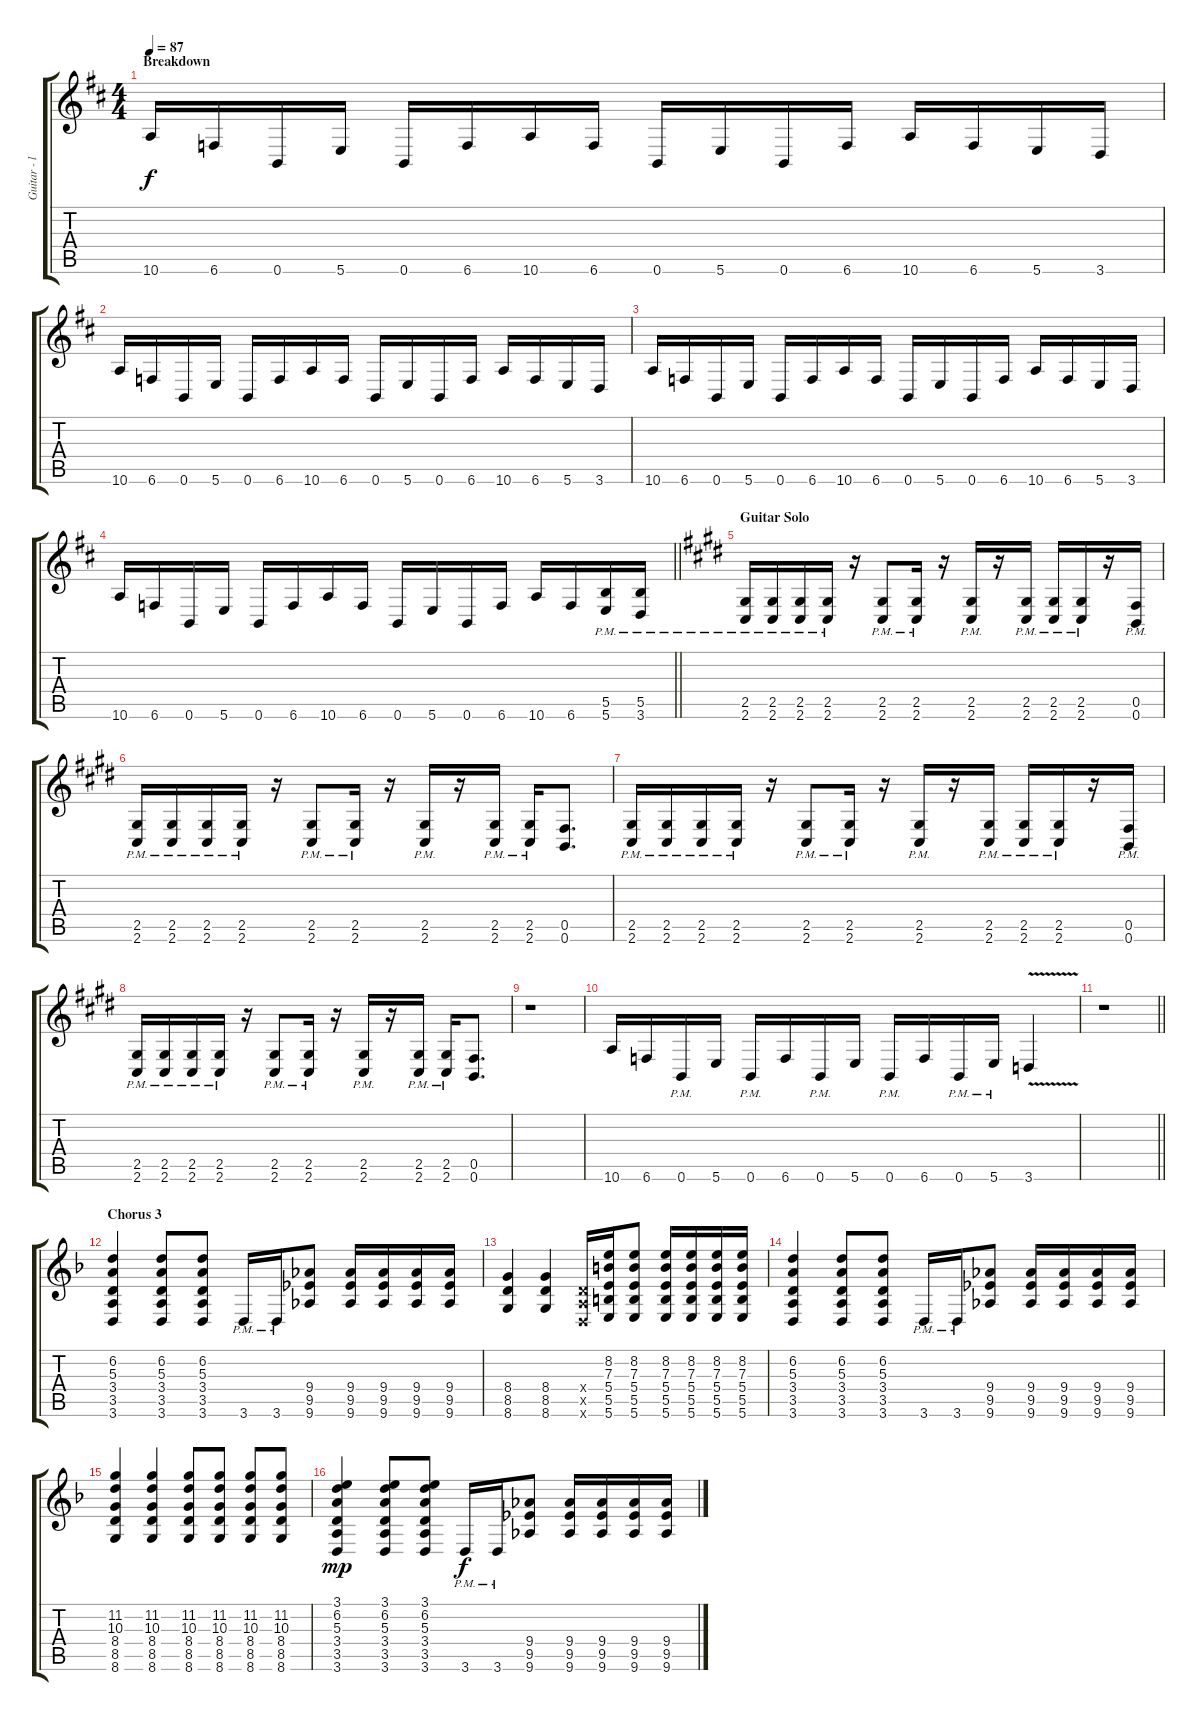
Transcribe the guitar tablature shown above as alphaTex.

\track ("Guitar - left" "Guitar - l") {instrument distortionguitar}
\staff {score tabs}
\tuning (Db4 Ab3 E3 B2 Gb2 B1) {hide}
\ts (4 4)
\section ("" "Breakdown")
\tempo 87
\clef g2
\ks bminor
10.6.16{dy f} 6.6.16 0.6.16 5.6.16 0.6.16 6.6.16 10.6.16 6.6.16 0.6.16 5.6.16 0.6.16 6.6.16 10.6.16 6.6.16 5.6.16 3.6.16 |
10.6.16 6.6.16 0.6.16 5.6.16 0.6.16 6.6.16 10.6.16 6.6.16 0.6.16 5.6.16 0.6.16 6.6.16 10.6.16 6.6.16 5.6.16 3.6.16 |
10.6.16 6.6.16 0.6.16 5.6.16 0.6.16 6.6.16 10.6.16 6.6.16 0.6.16 5.6.16 0.6.16 6.6.16 10.6.16 6.6.16 5.6.16 3.6.16 |
\barLineRight lightlight
10.6.16 6.6.16 0.6.16 5.6.16 0.6.16 6.6.16 10.6.16 6.6.16 0.6.16 5.6.16 0.6.16 6.6.16 10.6.16 6.6.16 (5.5{pm} 5.6{pm}).16 (5.5{pm} 3.6{pm}).16 |
\section ("" "Guitar Solo")
\ks c#minor
(2.5{pm} 2.6{pm}).16 (2.5{pm} 2.6{pm}).16 (2.5{pm} 2.6{pm}).16 (2.5{pm} 2.6{pm}).16 r.16 (2.5{pm} 2.6{pm}).8 (2.5{pm} 2.6{pm}).16 r.16 (2.5{pm} 2.6{pm}).16 r.16 (2.5{pm} 2.6{pm}).16 (2.5{pm} 2.6{pm}).16 (2.5{pm} 2.6{pm}).16 r.16 (0.5{pm} 0.6{pm}).16 |
(2.5{pm} 2.6{pm}).16 (2.5{pm} 2.6{pm}).16 (2.5{pm} 2.6{pm}).16 (2.5{pm} 2.6{pm}).16 r.16 (2.5{pm} 2.6{pm}).8 (2.5{pm} 2.6{pm}).16 r.16 (2.5{pm} 2.6{pm}).16 r.16 (2.5{pm} 2.6{pm}).16 (2.5{pm} 2.6{pm}).16 (0.5 0.6).8{d} |
(2.5{pm} 2.6{pm}).16 (2.5{pm} 2.6{pm}).16 (2.5{pm} 2.6{pm}).16 (2.5{pm} 2.6{pm}).16 r.16 (2.5{pm} 2.6{pm}).8 (2.5{pm} 2.6{pm}).16 r.16 (2.5{pm} 2.6{pm}).16 r.16 (2.5{pm} 2.6{pm}).16 (2.5{pm} 2.6{pm}).16 (2.5{pm} 2.6{pm}).16 r.16 (0.5{pm} 0.6{pm}).16 |
(2.5{pm} 2.6{pm}).16 (2.5{pm} 2.6{pm}).16 (2.5{pm} 2.6{pm}).16 (2.5{pm} 2.6{pm}).16 r.16 (2.5{pm} 2.6{pm}).8 (2.5{pm} 2.6{pm}).16 r.16 (2.5{pm} 2.6{pm}).16 r.16 (2.5{pm} 2.6{pm}).16 (2.5{pm} 2.6{pm}).16 (0.5 0.6).8{d} |
r.1 |
10.6.16 6.6.16 0.6{pm}.16 5.6.16 0.6{pm}.16 6.6.16 0.6{pm}.16 5.6.16 0.6{pm}.16 6.6.16 0.6{pm}.16 5.6{pm}.16 3.6{v}.4 |
\barLineRight lightlight
r.1 |
\section ("" "Chorus 3")
\ks dminor
(6.2 5.3 3.4 3.5 3.6).4 (6.2 5.3 3.4 3.5 3.6).8 (6.2 5.3 3.4 3.5 3.6).8 3.6{pm}.16 3.6{pm}.16 (9.4 9.5 9.6).8 (9.4 9.5 9.6).16 (9.4 9.5 9.6).16 (9.4 9.5 9.6).16 (9.4 9.5 9.6).16 |
(8.4 8.5 8.6).4 (8.4 8.5 8.6).4 (3.4{x} 3.5{x} 3.6{x}).16 (8.2 7.3 5.4 5.5 5.6).16 (8.2 7.3 5.4 5.5 5.6).8 (8.2 7.3 5.4 5.5 5.6).16 (8.2 7.3 5.4 5.5 5.6).16 (8.2 7.3 5.4 5.5 5.6).16 (8.2 7.3 5.4 5.5 5.6).16 |
(6.2 5.3 3.4 3.5 3.6).4 (6.2 5.3 3.4 3.5 3.6).8 (6.2 5.3 3.4 3.5 3.6).8 3.6{pm}.16 3.6{pm}.16 (9.4 9.5 9.6).8 (9.4 9.5 9.6).16 (9.4 9.5 9.6).16 (9.4 9.5 9.6).16 (9.4 9.5 9.6).16 |
(11.2 10.3 8.4 8.5 8.6).4 (11.2 10.3 8.4 8.5 8.6).4 (11.2 10.3 8.4 8.5 8.6).8 (11.2 10.3 8.4 8.5 8.6).8 (11.2 10.3 8.4 8.5 8.6).8 (11.2 10.3 8.4 8.5 8.6).8 |
(3.1 6.2 5.3 3.4 3.5 3.6).4{dy mp} (3.1 6.2 5.3 3.4 3.5 3.6).8 (3.1 6.2 5.3 3.4 3.5 3.6).8 3.6{pm}.16{dy f} 3.6{pm}.16 (9.4 9.5 9.6).8 (9.4 9.5 9.6).16 (9.4 9.5 9.6).16 (9.4 9.5 9.6).16 (9.4 9.5 9.6).16
